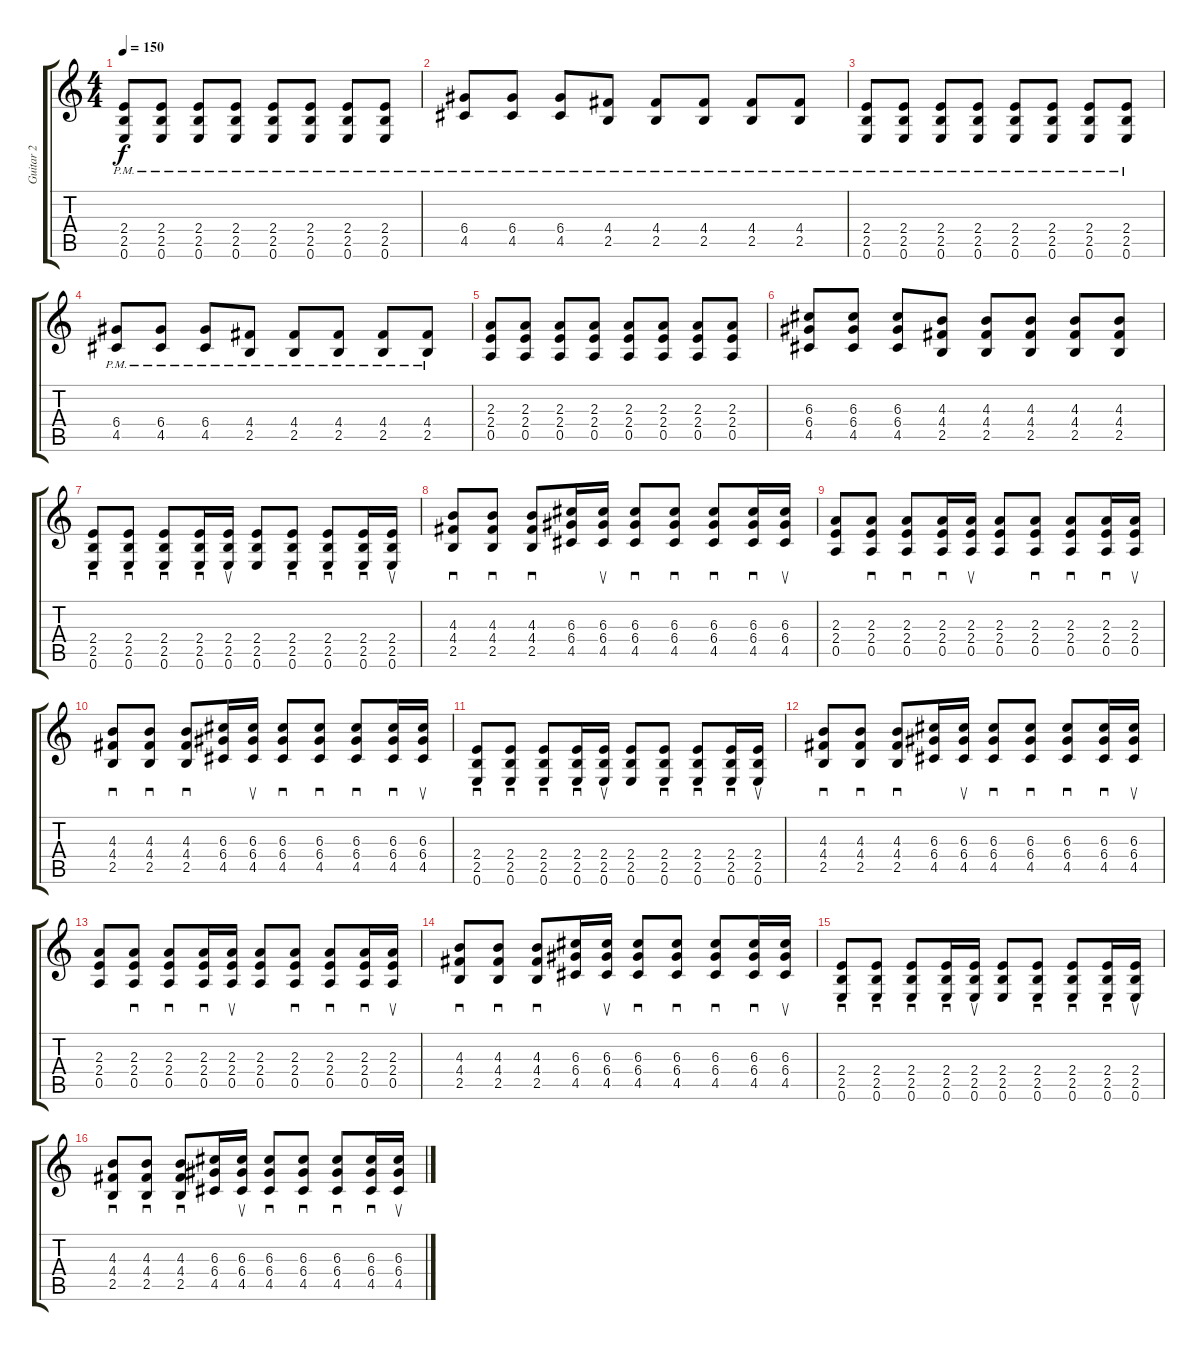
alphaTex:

\track ("Guitar 2" "Guitar 2") {instrument distortionguitar}
\staff {score tabs}
\tuning (E4 B3 G3 D3 A2 E2) {hide}
\ts (4 4)
\tempo 150
\clef g2
\ks c
(2.4 2.5{pm} 0.6).8{dy f} (2.4 2.5{pm} 0.6).8 (2.4 2.5{pm} 0.6).8 (2.4 2.5{pm} 0.6).8 (2.4 2.5{pm} 0.6).8 (2.4 2.5{pm} 0.6).8 (2.4 2.5{pm} 0.6).8 (2.4 2.5{pm} 0.6).8 |
(6.4{pm} 4.5).8 (6.4{pm} 4.5).8 (6.4{pm} 4.5).8 (4.4{pm} 2.5).8 (4.4{pm} 2.5).8 (4.4{pm} 2.5).8 (4.4{pm} 2.5).8 (4.4{pm} 2.5).8 |
(2.4 2.5{pm} 0.6).8 (2.4 2.5{pm} 0.6).8 (2.4 2.5{pm} 0.6).8 (2.4 2.5{pm} 0.6).8 (2.4 2.5{pm} 0.6).8 (2.4 2.5{pm} 0.6).8 (2.4 2.5{pm} 0.6).8 (2.4 2.5{pm} 0.6).8 |
(6.4{pm} 4.5).8 (6.4{pm} 4.5).8 (6.4{pm} 4.5).8 (4.4{pm} 2.5).8 (4.4{pm} 2.5).8 (4.4{pm} 2.5).8 (4.4{pm} 2.5).8 (4.4{pm} 2.5).8 |
(2.3 2.4 0.5).8 (2.3 2.4 0.5).8 (2.3 2.4 0.5).8 (2.3 2.4 0.5).8 (2.3 2.4 0.5).8 (2.3 2.4 0.5).8 (2.3 2.4 0.5).8 (2.3 2.4 0.5).8 |
(6.3 6.4 4.5).8 (6.3 6.4 4.5).8 (6.3 6.4 4.5).8 (4.3 4.4 2.5).8 (4.3 4.4 2.5).8 (4.3 4.4 2.5).8 (4.3 4.4 2.5).8 (4.3 4.4 2.5).8 |
(2.4 2.5 0.6).8{sd} (2.4 2.5 0.6).8{sd} (2.4 2.5 0.6).8{sd} (2.4 2.5 0.6).16{sd} (2.4 2.5 0.6).16{su} (2.4 2.5 0.6).8 (2.4 2.5 0.6).8{sd} (2.4 2.5 0.6).8{sd} (2.4 2.5 0.6).16{sd} (2.4 2.5 0.6).16{su} |
(4.3 4.4 2.5).8{sd} (4.3 4.4 2.5).8{sd} (4.3 4.4 2.5).8{sd} (6.3 6.4 4.5).16 (6.3 6.4 4.5).16{su} (6.3 6.4 4.5).8{sd} (6.3 6.4 4.5).8{sd} (6.3 6.4 4.5).8{sd} (6.3 6.4 4.5).16{sd} (6.3 6.4 4.5).16{su} |
(2.3 2.4 0.5).8 (2.3 2.4 0.5).8{sd} (2.3 2.4 0.5).8{sd} (2.3 2.4 0.5).16{sd} (2.3 2.4 0.5).16{su} (2.3 2.4 0.5).8 (2.3 2.4 0.5).8{sd} (2.3 2.4 0.5).8{sd} (2.3 2.4 0.5).16{sd} (2.3 2.4 0.5).16{su} |
(4.3 4.4 2.5).8{sd} (4.3 4.4 2.5).8{sd} (4.3 4.4 2.5).8{sd} (6.3 6.4 4.5).16 (6.3 6.4 4.5).16{su} (6.3 6.4 4.5).8{sd} (6.3 6.4 4.5).8{sd} (6.3 6.4 4.5).8{sd} (6.3 6.4 4.5).16{sd} (6.3 6.4 4.5).16{su} |
(2.4 2.5 0.6).8{sd} (2.4 2.5 0.6).8{sd} (2.4 2.5 0.6).8{sd} (2.4 2.5 0.6).16{sd} (2.4 2.5 0.6).16{su} (2.4 2.5 0.6).8 (2.4 2.5 0.6).8{sd} (2.4 2.5 0.6).8{sd} (2.4 2.5 0.6).16{sd} (2.4 2.5 0.6).16{su} |
(4.3 4.4 2.5).8{sd} (4.3 4.4 2.5).8{sd} (4.3 4.4 2.5).8{sd} (6.3 6.4 4.5).16 (6.3 6.4 4.5).16{su} (6.3 6.4 4.5).8{sd} (6.3 6.4 4.5).8{sd} (6.3 6.4 4.5).8{sd} (6.3 6.4 4.5).16{sd} (6.3 6.4 4.5).16{su} |
(2.3 2.4 0.5).8 (2.3 2.4 0.5).8{sd} (2.3 2.4 0.5).8{sd} (2.3 2.4 0.5).16{sd} (2.3 2.4 0.5).16{su} (2.3 2.4 0.5).8 (2.3 2.4 0.5).8{sd} (2.3 2.4 0.5).8{sd} (2.3 2.4 0.5).16{sd} (2.3 2.4 0.5).16{su} |
(4.3 4.4 2.5).8{sd} (4.3 4.4 2.5).8{sd} (4.3 4.4 2.5).8{sd} (6.3 6.4 4.5).16 (6.3 6.4 4.5).16{su} (6.3 6.4 4.5).8{sd} (6.3 6.4 4.5).8{sd} (6.3 6.4 4.5).8{sd} (6.3 6.4 4.5).16{sd} (6.3 6.4 4.5).16{su} |
(2.4 2.5 0.6).8{sd} (2.4 2.5 0.6).8{sd} (2.4 2.5 0.6).8{sd} (2.4 2.5 0.6).16{sd} (2.4 2.5 0.6).16{su} (2.4 2.5 0.6).8 (2.4 2.5 0.6).8{sd} (2.4 2.5 0.6).8{sd} (2.4 2.5 0.6).16{sd} (2.4 2.5 0.6).16{su} |
(4.3 4.4 2.5).8{sd} (4.3 4.4 2.5).8{sd} (4.3 4.4 2.5).8{sd} (6.3 6.4 4.5).16 (6.3 6.4 4.5).16{su} (6.3 6.4 4.5).8{sd} (6.3 6.4 4.5).8{sd} (6.3 6.4 4.5).8{sd} (6.3 6.4 4.5).16{sd} (6.3 6.4 4.5).16{su}
